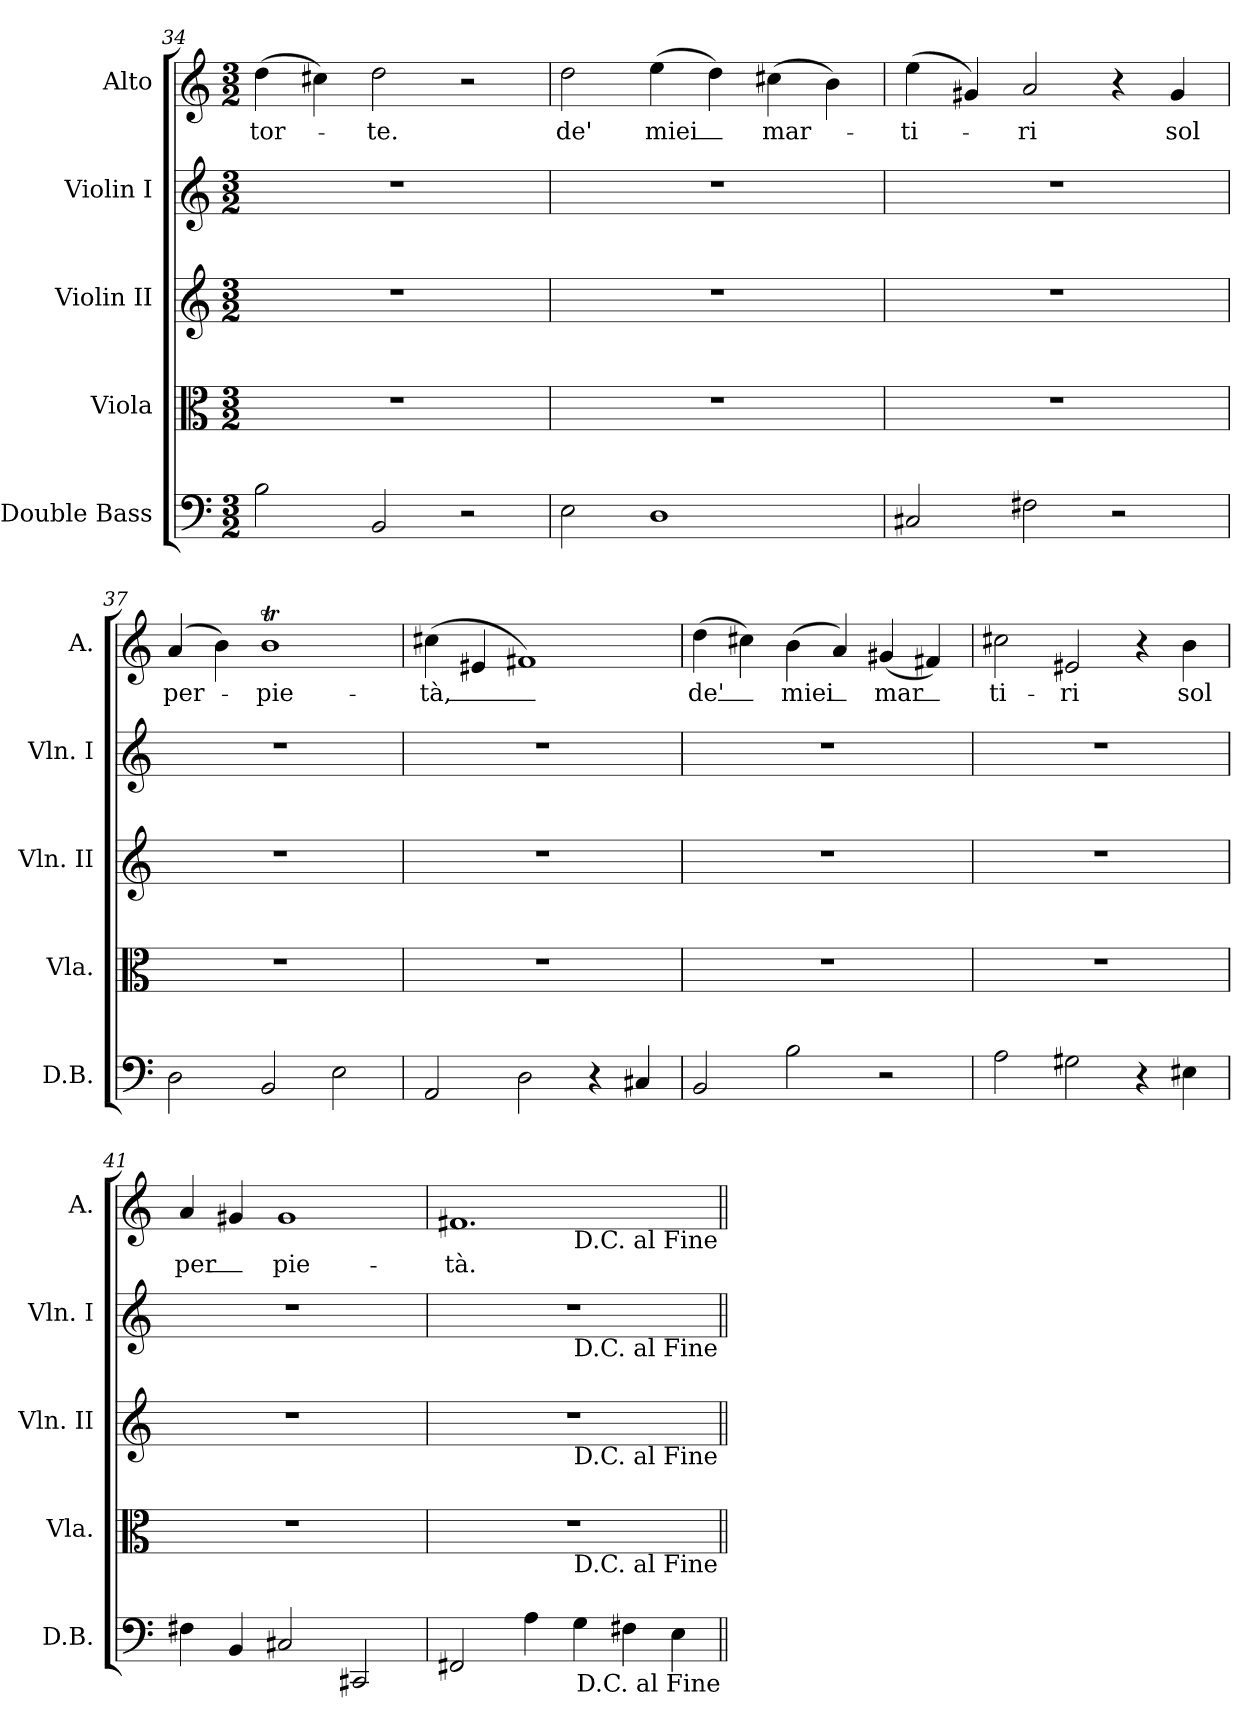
**kern	**kern	**kern	**kern	**kern	**text
*part5	*part4	*part3	*part2	*part1	*part1
*staff5	*staff4	*staff3	*staff2	*staff1	*staff1
*I"Double Bass	*I"Viola	*I"Violin II	*I"Violin I	*I"Alto	*
*I'D.B.	*I'Vla.	*I'Vln. II	*I'Vln. I	*I'A.	*
*clefF4	*clefC3	*clefG2	*clefG2	*clefG2	*
*ITrd7c12	*	*	*	*	*
*M3/2	*M3/2	*M3/2	*M3/2	*M3/2	*
=34	=34	=34	=34	=34	=34
2BB\	1.r	1.r	1.r	(>4dd\	tor-
.	.	.	.	4cc#\)	.
2BBB/	.	.	.	2dd\	te.
2r	.	.	.	2r	.
=35	=35	=35	=35	=35	=35
2EE\	1.r	1.r	1.r	2dd\	de'
1DD	.	.	.	(>4ee\	miei_
.	.	.	.	4dd\)	.
.	.	.	.	(>4cc#\	mar-
.	.	.	.	4b\)	.
=36	=36	=36	=36	=36	=36
2CC#/	1.r	1.r	1.r	(>4ee\	ti-
.	.	.	.	4g#/)	.
2FF#\	.	.	.	2a/	ri
2r	.	.	.	4r	.
.	.	.	.	4g#/	sol
!!LO:LB:g=z
=37	=37	=37	=37	=37	=37
2DD\	1.r	1.r	1.r	(>4a/	per-
.	.	.	.	4b\)	.
2BBB/	.	.	.	1bt	pie-
2EE\	.	.	.	.	.
!!LO:PB:g=z
=38	=38	=38	=38	=38	=38
2AAA/	1.r	1.r	1.r	(>4cc#\	tà,_
.	.	.	.	4e#/	.
2DD\	.	.	.	1f#)	.
4r	.	.	.	.	.
4CC#/	.	.	.	.	.
=39	=39	=39	=39	=39	=39
2BBB/	1.r	1.r	1.r	(>4dd\	de'_
.	.	.	.	4cc#\)	.
2BB\	.	.	.	(>4b\	miei_
.	.	.	.	4a/)	.
2r	.	.	.	(<4g#/	mar_
.	.	.	.	4f#/)	.
=40	=40	=40	=40	=40	=40
2AA\	1.r	1.r	1.r	2cc#\	ti-
2GG#\	.	.	.	2e#/	ri
4r	.	.	.	4r	.
4EE#\	.	.	.	4b\	sol
=41	=41	=41	=41	=41	=41
4FF#\	1.r	1.r	1.r	4a/	per_
4BBB/	.	.	.	4g#/	.
2CC#/	.	.	.	1g#	pie-
2CCC#/	.	.	.	.	.
=42	=42	=42	=42	=42	=42
2FFF#/	1.r	1.r	1.r	1.f#	tà.
4AA\	.	.	.	.	.
4GG\	.	.	.	.	.
4FF#\	.	.	.	.	.
4EE\	.	.	.	.	.
!	!	!	!	!LO:TX:b:t=D.C. al Fine	!
!	!	!	!LO:TX:b:t=D.C. al Fine	!	!
!	!	!LO:TX:b:t=D.C. al Fine	!	!	!
!	!LO:TX:b:t=D.C. al Fine	!	!	!	!
!LO:TX:b:t=D.C. al Fine	!	!	!	!	!
=||	=||	=||	=||	=||	=||
*-	*-	*-	*-	*-	*-
